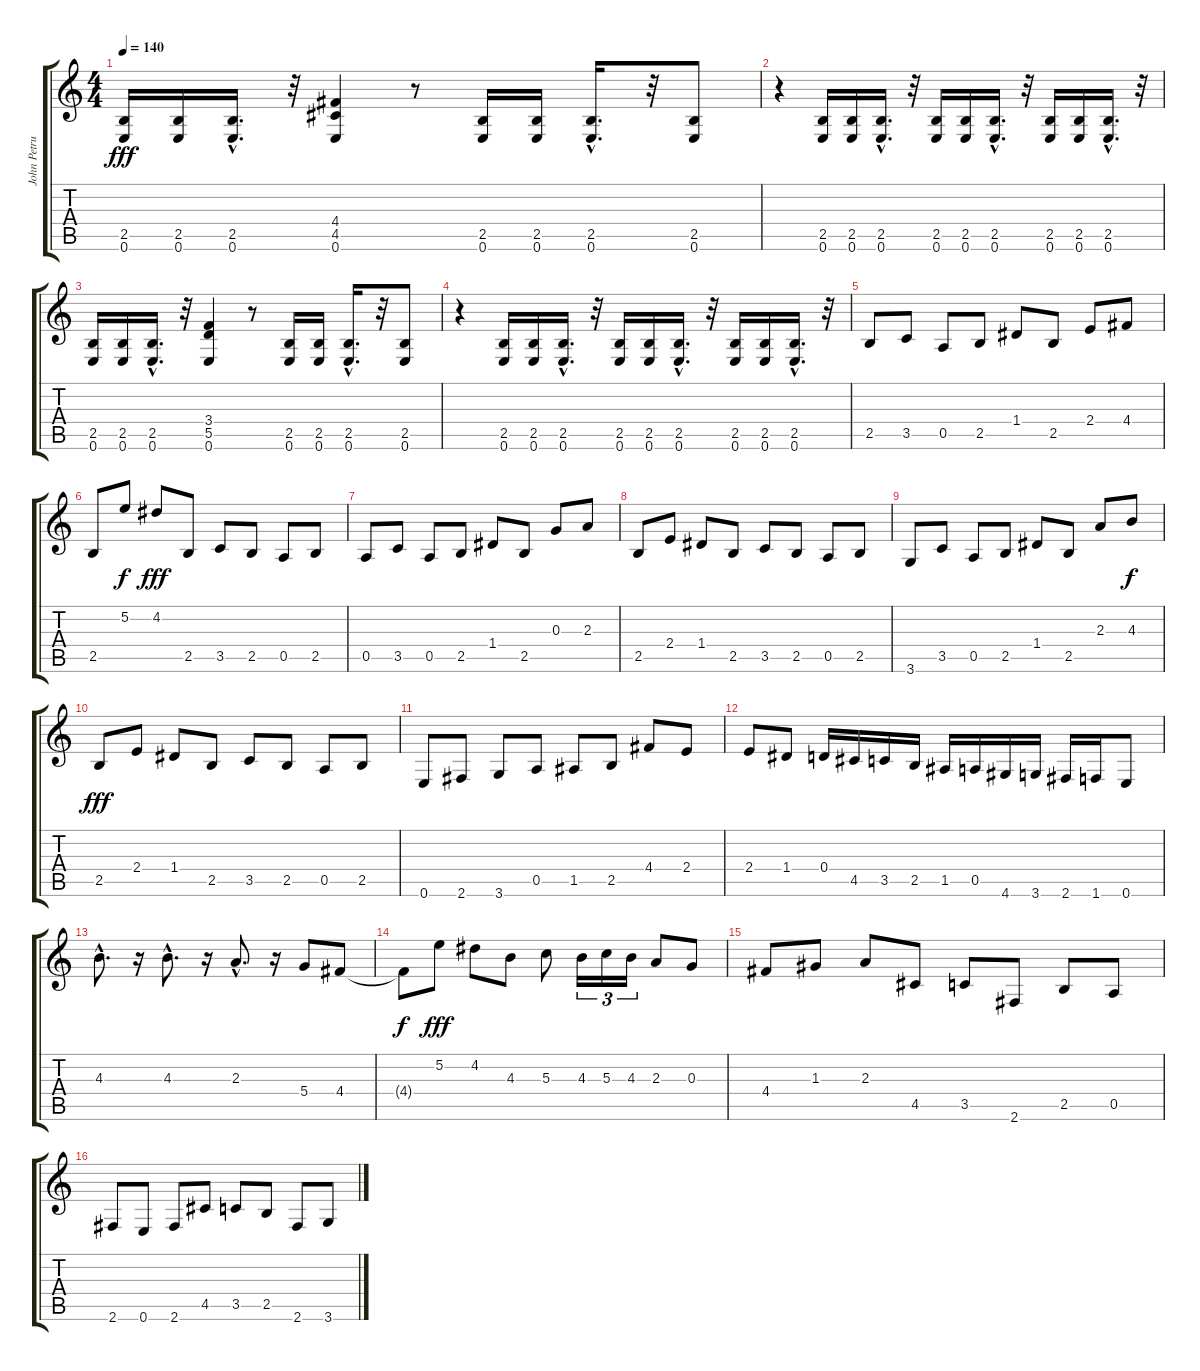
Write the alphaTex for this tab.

\track ("John Petrucci" "John Petru") {instrument distortionguitar}
\staff {score tabs}
\tuning (E4 B3 G3 D3 A2 E2) {hide}
\ts (4 4)
\tempo 140
\clef g2
\ks c
(2.5 0.6).16{dy fff} (2.5 0.6).16 (2.5{hac} 0.6{hac}).16{d} r.32 (4.4 4.5 0.6).4 r.8 (2.5 0.6).16 (2.5 0.6).16 (2.5{hac} 0.6{hac}).16{d} r.32 (2.5 0.6).8 |
r.4 (2.5 0.6).16 (2.5 0.6).16 (2.5{hac} 0.6{hac}).16{d} r.32 (2.5 0.6).16 (2.5 0.6).16 (2.5{hac} 0.6{hac}).16{d} r.32 (2.5 0.6).16 (2.5 0.6).16 (2.5{hac} 0.6{hac}).16{d} r.32 |
(2.5 0.6).16 (2.5 0.6).16 (2.5{hac} 0.6{hac}).16{d} r.32 (3.4 5.5 0.6).4 r.8 (2.5 0.6).16 (2.5 0.6).16 (2.5{hac} 0.6{hac}).16{d} r.32 (2.5 0.6).8 |
r.4 (2.5 0.6).16 (2.5 0.6).16 (2.5{hac} 0.6{hac}).16{d} r.32 (2.5 0.6).16 (2.5 0.6).16 (2.5{hac} 0.6{hac}).16{d} r.32 (2.5 0.6).16 (2.5 0.6).16 (2.5{hac} 0.6{hac}).16{d} r.32 |
2.5.8 3.5.8 0.5.8 2.5.8 1.4.8 2.5.8 2.4.8 4.4.8 |
2.5.8 5.2.8{dy f} 4.2.8{dy fff} 2.5.8 3.5.8 2.5.8 0.5.8 2.5.8 |
0.5.8 3.5.8 0.5.8 2.5.8 1.4.8 2.5.8 0.3.8 2.3.8 |
2.5.8 2.4.8 1.4.8 2.5.8 3.5.8 2.5.8 0.5.8 2.5.8 |
3.6.8 3.5.8 0.5.8 2.5.8 1.4.8 2.5.8 2.3.8 4.3.8{dy f} |
2.5.8{dy fff} 2.4.8 1.4.8 2.5.8 3.5.8 2.5.8 0.5.8 2.5.8 |
0.6.8 2.6.8 3.6.8 0.5.8 1.5.8 2.5.8 4.4.8 2.4.8 |
2.4.8 1.4.8 0.4.16 4.5.16 3.5.16 2.5.16 1.5.16 0.5.16 4.6.16 3.6.16 2.6.16 1.6.16 0.6.8 |
4.3{hac}.8{d} r.16 4.3{hac}.8{d} r.16 2.3{hac}.8{d} r.16 5.4.8 4.4.8 |
4.4{t}.8{dy f} 5.2.8{dy fff} 4.2.8 4.3.8 5.3.8 4.3.16{tu (3 2)} 5.3.16{tu (3 2)} 4.3.16{tu (3 2)} 2.3.8 0.3.8 |
4.4.8 1.3.8 2.3.8 4.5.8 3.5.8 2.6.8 2.5.8 0.5.8 |
2.6.8 0.6.8 2.6.8 4.5.8 3.5.8 2.5.8 2.6.8 3.6.8
